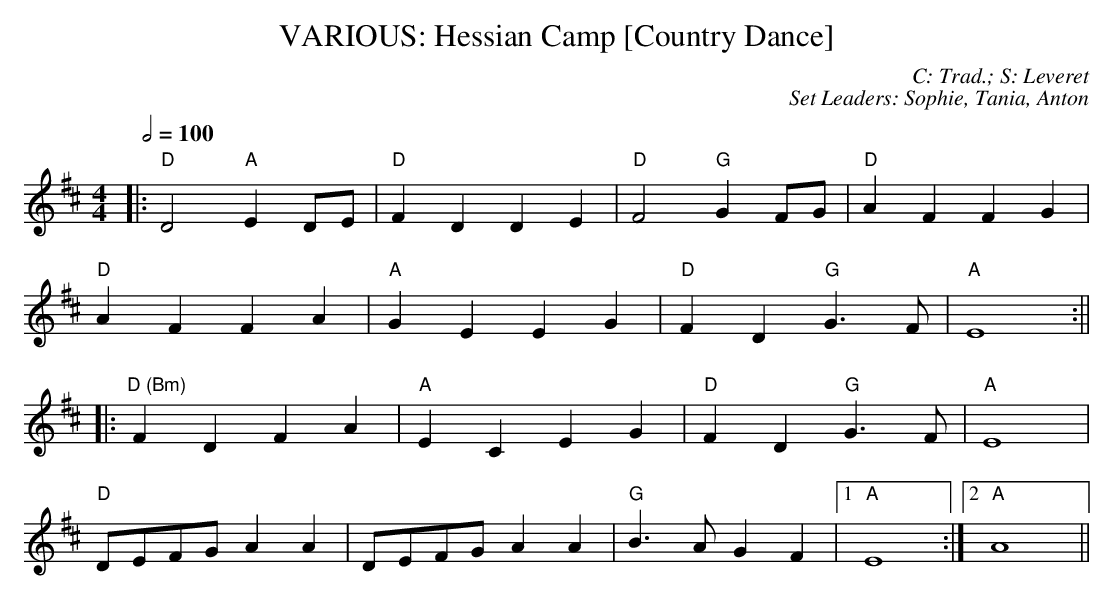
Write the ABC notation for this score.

X:1
T: VARIOUS: Hessian Camp [Country Dance]
C: C: Trad.; S: Leveret
C: Set Leaders: Sophie, Tania, Anton
M: 4/4
L: 1/8
Q: 1/2=100
K: Dmaj
|:"D"D4 "A"E2 DE|"D"F2 D2 D2 E2|"D"F4 "G"G2 FG|"D"A2 F2 F2 G2|
"D"A2 F2 F2 A2|"A"G2 E2 E2 G2|"D"F2 D2 "G"G3F|"A"E8:||
|:"D (Bm)"F2 D2 F2 A2|"A"E2 C2 E2 G2|"D"F2 D2 "G"G3F|"A"E8|
"D"DEFG A2 A2|DEFG A2 A2|"G"B3A G2 F2|1 "A"E8:|2 "A"A8||
